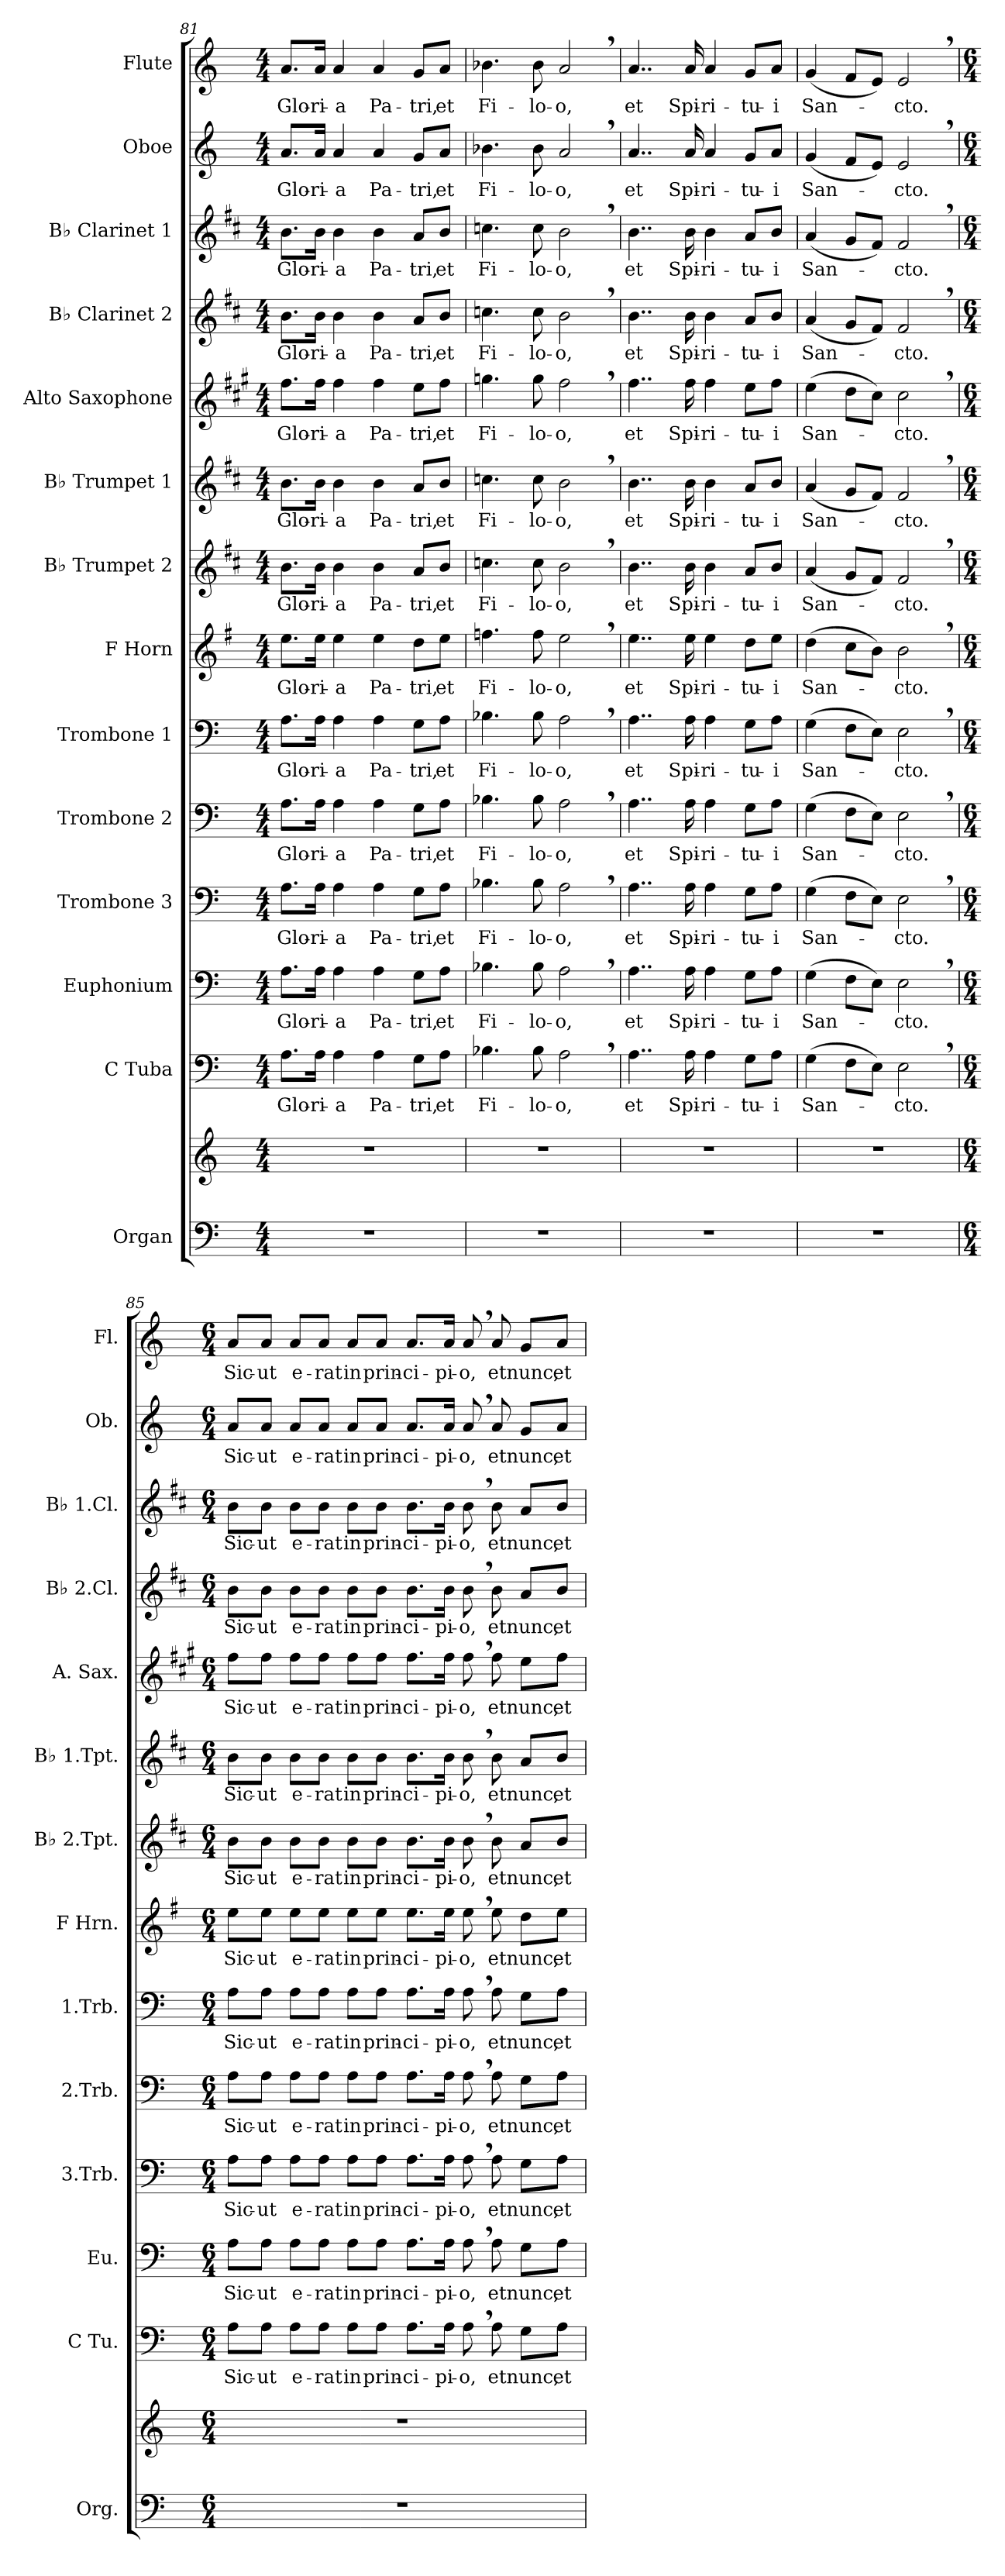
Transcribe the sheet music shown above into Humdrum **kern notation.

**kern	**kern	**kern	**text	**kern	**text	**kern	**text	**kern	**text	**kern	**text	**kern	**text	**kern	**text	**kern	**text	**kern	**text	**kern	**text	**kern	**text	**kern	**text	**kern	**text
*part14	*part14	*part13	*part13	*part12	*part12	*part11	*part11	*part10	*part10	*part9	*part9	*part8	*part8	*part7	*part7	*part6	*part6	*part5	*part5	*part4	*part4	*part3	*part3	*part2	*part2	*part1	*part1
*staff15	*staff14	*staff13	*staff13	*staff12	*staff12	*staff11	*staff11	*staff10	*staff10	*staff9	*staff9	*staff8	*staff8	*staff7	*staff7	*staff6	*staff6	*staff5	*staff5	*staff4	*staff4	*staff3	*staff3	*staff2	*staff2	*staff1	*staff1
*I"Organ	*	*I"C Tuba	*	*I"Euphonium	*	*I"Trombone 3	*	*I"Trombone 2	*	*I"Trombone 1	*	*I"F Horn	*	*I"B♭ Trumpet 2	*	*I"B♭ Trumpet 1	*	*I"Alto Saxophone	*	*I"B♭ Clarinet 2	*	*I"B♭ Clarinet 1	*	*I"Oboe	*	*I"Flute	*
*I'Org.	*	*I'C Tu.	*	*I'Eu.	*	*I'3.Trb.	*	*I'2.Trb.	*	*I'1.Trb.	*	*I'F Hrn.	*	*I'B♭ 2.Tpt.	*	*I'B♭ 1.Tpt.	*	*I'A. Sax.	*	*I'B♭ 2.Cl.	*	*I'B♭ 1.Cl.	*	*I'Ob.	*	*I'Fl.	*
*clefF4	*clefG2	*clefF4	*	*clefF4	*	*clefF4	*	*clefF4	*	*clefF4	*	*clefG2	*	*clefG2	*	*clefG2	*	*clefG2	*	*clefG2	*	*clefG2	*	*clefG2	*	*clefG2	*
*	*	*	*	*	*	*	*	*	*	*	*	*ITrd4c7	*	*ITrd1c2	*	*ITrd1c2	*	*ITrd5c9	*	*ITrd1c2	*	*ITrd1c2	*	*	*	*	*
*k[]	*k[]	*k[]	*	*k[]	*	*k[]	*	*k[]	*	*k[]	*	*k[]	*	*k[]	*	*k[]	*	*k[]	*	*k[]	*	*k[]	*	*k[]	*	*k[]	*
*C:	*C:	*C:	*	*C:	*	*C:	*	*C:	*	*C:	*	*C:	*	*C:	*	*C:	*	*C:	*	*C:	*	*C:	*	*C:	*	*C:	*
*M4/4	*M4/4	*M4/4	*	*M4/4	*	*M4/4	*	*M4/4	*	*M4/4	*	*M4/4	*	*M4/4	*	*M4/4	*	*M4/4	*	*M4/4	*	*M4/4	*	*M4/4	*	*M4/4	*
=81	=81	=81	=81	=81	=81	=81	=81	=81	=81	=81	=81	=81	=81	=81	=81	=81	=81	=81	=81	=81	=81	=81	=81	=81	=81	=81	=81
1r	1r	8.A\L	Glo-	8.A\L	Glo-	8.A\L	Glo-	8.A\L	Glo-	8.A\L	Glo-	8.a\L	Glo-	8.a\L	Glo-	8.a\L	Glo-	8.a\L	Glo-	8.a\L	Glo-	8.a\L	Glo-	8.a/L	Glo-	8.a/L	Glo-
.	.	16A\Jk	-ri-	16A\Jk	-ri-	16A\Jk	-ri-	16A\Jk	-ri-	16A\Jk	-ri-	16a\Jk	-ri-	16a\Jk	-ri-	16a\Jk	-ri-	16a\Jk	-ri-	16a\Jk	-ri-	16a\Jk	-ri-	16a/Jk	-ri-	16a/Jk	-ri-
.	.	4A\	-a	4A\	-a	4A\	-a	4A\	-a	4A\	-a	4a\	-a	4a\	-a	4a\	-a	4a\	-a	4a\	-a	4a\	-a	4a/	-a	4a/	-a
.	.	4A\	Pa-	4A\	Pa-	4A\	Pa-	4A\	Pa-	4A\	Pa-	4a\	Pa-	4a\	Pa-	4a\	Pa-	4a\	Pa-	4a\	Pa-	4a\	Pa-	4a/	Pa-	4a/	Pa-
.	.	8G\L	-tri,	8G\L	-tri,	8G\L	-tri,	8G\L	-tri,	8G\L	-tri,	8g\L	-tri,	8g/L	-tri,	8g/L	-tri,	8g\L	-tri,	8g/L	-tri,	8g/L	-tri,	8g/L	-tri,	8g/L	-tri,
.	.	8A\J	et	8A\J	et	8A\J	et	8A\J	et	8A\J	et	8a\J	et	8a/J	et	8a/J	et	8a\J	et	8a/J	et	8a/J	et	8a/J	et	8a/J	et
=82	=82	=82	=82	=82	=82	=82	=82	=82	=82	=82	=82	=82	=82	=82	=82	=82	=82	=82	=82	=82	=82	=82	=82	=82	=82	=82	=82
1r	1r	4.B-X\	Fi-	4.B-X\	Fi-	4.B-X\	Fi-	4.B-X\	Fi-	4.B-X\	Fi-	4.b-X\	Fi-	4.b-X\	Fi-	4.b-X\	Fi-	4.b-X\	Fi-	4.b-X\	Fi-	4.b-X\	Fi-	4.b-X\	Fi-	4.b-X\	Fi-
.	.	8B-\	-lo-	8B-\	-lo-	8B-\	-lo-	8B-\	-lo-	8B-\	-lo-	8b-\	-lo-	8b-\	-lo-	8b-\	-lo-	8b-\	-lo-	8b-\	-lo-	8b-\	-lo-	8b-\	-lo-	8b-\	-lo-
.	.	2A,\	-o,	2A,\	-o,	2A,\	-o,	2A,\	-o,	2A,\	-o,	2a,\	-o,	2a,\	-o,	2a,\	-o,	2a,\	-o,	2a,\	-o,	2a,\	-o,	2a,/	-o,	2a,/	-o,
!!LO:PB:g=z
=83	=83	=83	=83	=83	=83	=83	=83	=83	=83	=83	=83	=83	=83	=83	=83	=83	=83	=83	=83	=83	=83	=83	=83	=83	=83	=83	=83
1r	1r	4..A\	et	4..A\	et	4..A\	et	4..A\	et	4..A\	et	4..a\	et	4..a\	et	4..a\	et	4..a\	et	4..a\	et	4..a\	et	4..a/	et	4..a/	et
.	.	16A\	Spi-	16A\	Spi-	16A\	Spi-	16A\	Spi-	16A\	Spi-	16a\	Spi-	16a\	Spi-	16a\	Spi-	16a\	Spi-	16a\	Spi-	16a\	Spi-	16a/	Spi-	16a/	Spi-
.	.	4A\	-ri-	4A\	-ri-	4A\	-ri-	4A\	-ri-	4A\	-ri-	4a\	-ri-	4a\	-ri-	4a\	-ri-	4a\	-ri-	4a\	-ri-	4a\	-ri-	4a/	-ri-	4a/	-ri-
.	.	8G\L	-tu-	8G\L	-tu-	8G\L	-tu-	8G\L	-tu-	8G\L	-tu-	8g\L	-tu-	8g/L	-tu-	8g/L	-tu-	8g\L	-tu-	8g/L	-tu-	8g/L	-tu-	8g/L	-tu-	8g/L	-tu-
.	.	8A\J	-i	8A\J	-i	8A\J	-i	8A\J	-i	8A\J	-i	8a\J	-i	8a/J	-i	8a/J	-i	8a\J	-i	8a/J	-i	8a/J	-i	8a/J	-i	8a/J	-i
=84	=84	=84	=84	=84	=84	=84	=84	=84	=84	=84	=84	=84	=84	=84	=84	=84	=84	=84	=84	=84	=84	=84	=84	=84	=84	=84	=84
1r	1r	(4G\	San-	(4G\	San-	(4G\	San-	(4G\	San-	(4G\	San-	(4g\	San-	(4g/	San-	(4g/	San-	(4g\	San-	(4g/	San-	(4g/	San-	(4g/	San-	(4g/	San-
.	.	8F\L	.	8F\L	.	8F\L	.	8F\L	.	8F\L	.	8f\L	.	8f/L	.	8f/L	.	8f\L	.	8f/L	.	8f/L	.	8f/L	.	8f/L	.
.	.	8E\J)	.	8E\J)	.	8E\J)	.	8E\J)	.	8E\J)	.	8e\J)	.	8e/J)	.	8e/J)	.	8e\J)	.	8e/J)	.	8e/J)	.	8e/J)	.	8e/J)	.
.	.	2E,\	-cto.	2E,\	-cto.	2E,\	-cto.	2E,\	-cto.	2E,\	-cto.	2e,\	-cto.	2e,/	-cto.	2e,/	-cto.	2e,\	-cto.	2e,/	-cto.	2e,/	-cto.	2e,/	-cto.	2e,/	-cto.
=85	=85	=85	=85	=85	=85	=85	=85	=85	=85	=85	=85	=85	=85	=85	=85	=85	=85	=85	=85	=85	=85	=85	=85	=85	=85	=85	=85
*M6/4	*M6/4	*M6/4	*	*M6/4	*	*M6/4	*	*M6/4	*	*M6/4	*	*M6/4	*	*M6/4	*	*M6/4	*	*M6/4	*	*M6/4	*	*M6/4	*	*M6/4	*	*M6/4	*
1.r	1.r	8A\L	Sic-	8A\L	Sic-	8A\L	Sic-	8A\L	Sic-	8A\L	Sic-	8a\L	Sic-	8a\L	Sic-	8a\L	Sic-	8a\L	Sic-	8a\L	Sic-	8a\L	Sic-	8a/L	Sic-	8a/L	Sic-
.	.	8A\J	-ut	8A\J	-ut	8A\J	-ut	8A\J	-ut	8A\J	-ut	8a\J	-ut	8a\J	-ut	8a\J	-ut	8a\J	-ut	8a\J	-ut	8a\J	-ut	8a/J	-ut	8a/J	-ut
.	.	8A\L	e-	8A\L	e-	8A\L	e-	8A\L	e-	8A\L	e-	8a\L	e-	8a\L	e-	8a\L	e-	8a\L	e-	8a\L	e-	8a\L	e-	8a/L	e-	8a/L	e-
.	.	8A\J	-rat	8A\J	-rat	8A\J	-rat	8A\J	-rat	8A\J	-rat	8a\J	-rat	8a\J	-rat	8a\J	-rat	8a\J	-rat	8a\J	-rat	8a\J	-rat	8a/J	-rat	8a/J	-rat
.	.	8A\L	in	8A\L	in	8A\L	in	8A\L	in	8A\L	in	8a\L	in	8a\L	in	8a\L	in	8a\L	in	8a\L	in	8a\L	in	8a/L	in	8a/L	in
.	.	8A\J	prin-	8A\J	prin-	8A\J	prin-	8A\J	prin-	8A\J	prin-	8a\J	prin-	8a\J	prin-	8a\J	prin-	8a\J	prin-	8a\J	prin-	8a\J	prin-	8a/J	prin-	8a/J	prin-
.	.	8.A\L	-ci-	8.A\L	-ci-	8.A\L	-ci-	8.A\L	-ci-	8.A\L	-ci-	8.a\L	-ci-	8.a\L	-ci-	8.a\L	-ci-	8.a\L	-ci-	8.a\L	-ci-	8.a\L	-ci-	8.a/L	-ci-	8.a/L	-ci-
.	.	16A\Jk	-pi-	16A\Jk	-pi-	16A\Jk	-pi-	16A\Jk	-pi-	16A\Jk	-pi-	16a\Jk	-pi-	16a\Jk	-pi-	16a\Jk	-pi-	16a\Jk	-pi-	16a\Jk	-pi-	16a\Jk	-pi-	16a/Jk	-pi-	16a/Jk	-pi-
.	.	8A,\	-o,	8A,\	-o,	8A,\	-o,	8A,\	-o,	8A,\	-o,	8a,\	-o,	8a,\	-o,	8a,\	-o,	8a,\	-o,	8a,\	-o,	8a,\	-o,	8a,/	-o,	8a,/	-o,
.	.	8A\	et	8A\	et	8A\	et	8A\	et	8A\	et	8a\	et	8a\	et	8a\	et	8a\	et	8a\	et	8a\	et	8a/	et	8a/	et
.	.	8G\L	nunc,	8G\L	nunc,	8G\L	nunc,	8G\L	nunc,	8G\L	nunc,	8g\L	nunc,	8g/L	nunc,	8g/L	nunc,	8g\L	nunc,	8g/L	nunc,	8g/L	nunc,	8g/L	nunc,	8g/L	nunc,
.	.	8A\J	et	8A\J	et	8A\J	et	8A\J	et	8A\J	et	8a\J	et	8a/J	et	8a/J	et	8a\J	et	8a/J	et	8a/J	et	8a/J	et	8a/J	et
=	=	=	=	=	=	=	=	=	=	=	=	=	=	=	=	=	=	=	=	=	=	=	=	=	=	=	=
*-	*-	*-	*-	*-	*-	*-	*-	*-	*-	*-	*-	*-	*-	*-	*-	*-	*-	*-	*-	*-	*-	*-	*-	*-	*-	*-	*-
